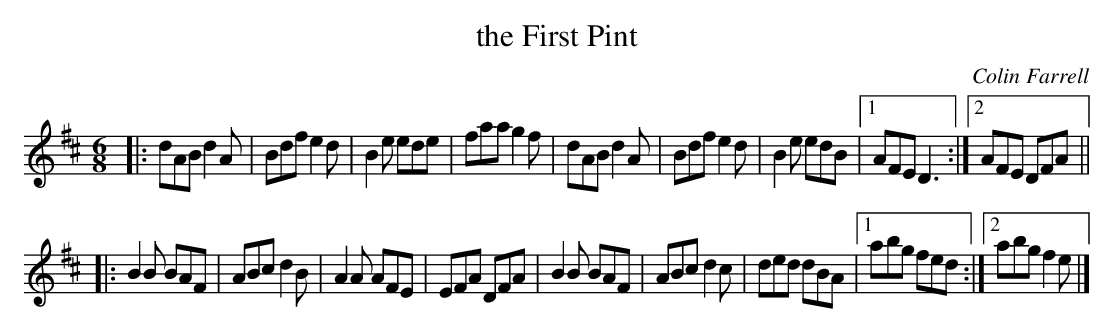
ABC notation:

X:1
T: the First Pint
C: Colin Farrell
M: 6/8
L: 1/8
K: D
|:\
dAB d2A | Bdf e2d | B2e ede | faa g2f |\
dAB d2A | Bdf e2d | B2e edB |1 AFE D3 :|2 AFE DFA ||
|:\
B2B BAF | ABc d2B | A2A AFE | EFA DFA |\
B2B BAF | ABc d2c | ded dBA |1 abg fed :|2 abg f2e |]
